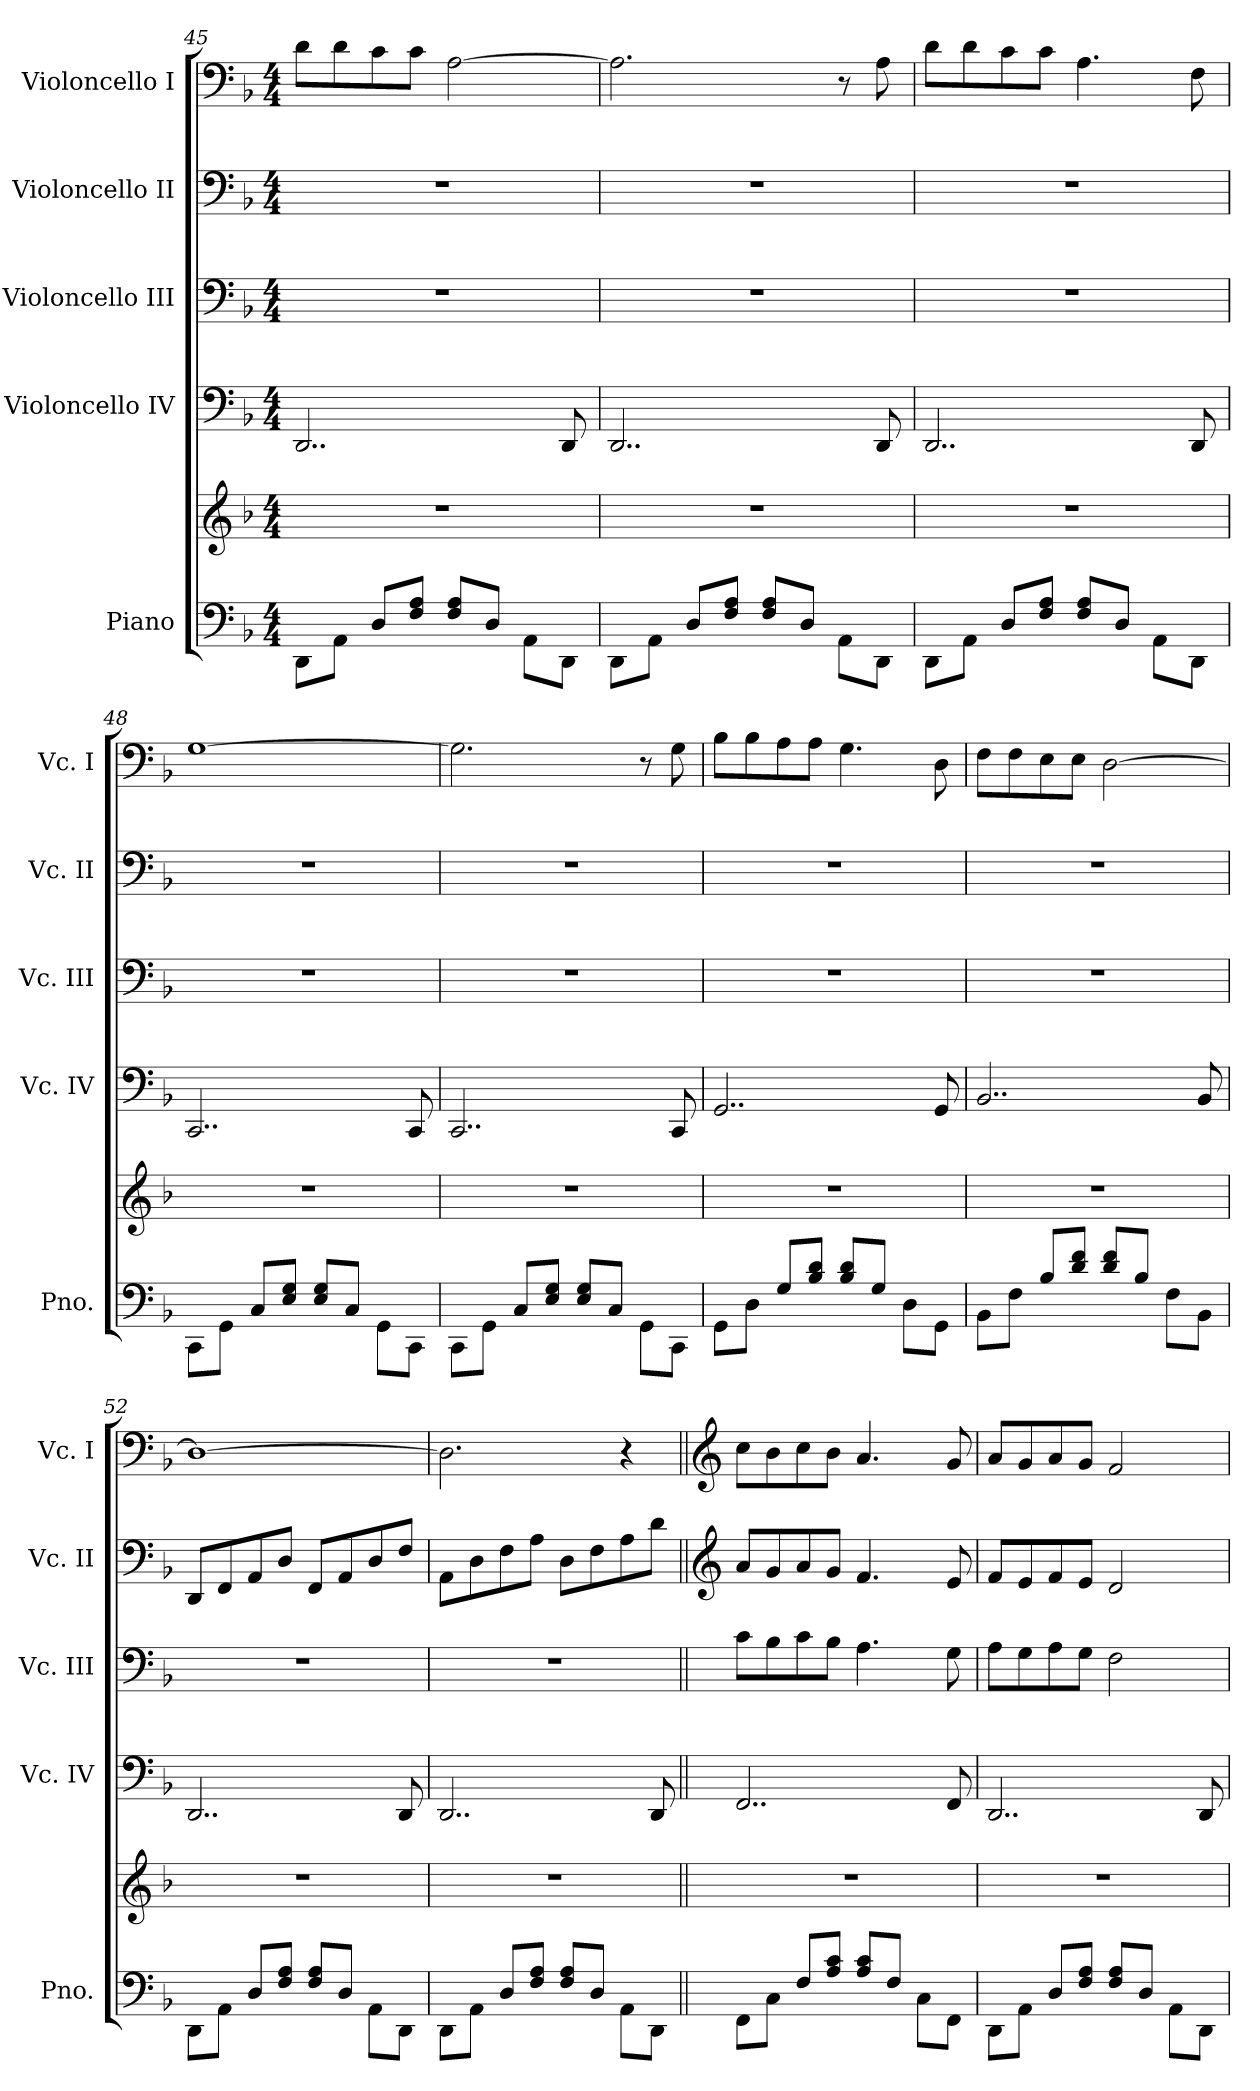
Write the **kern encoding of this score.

**kern	**kern	**kern	**kern	**kern	**kern
*part5	*part5	*part4	*part3	*part2	*part1
*staff6	*staff5	*staff4	*staff3	*staff2	*staff1
*I"Piano	*	*I"Violoncello IV	*I"Violoncello III	*I"Violoncello II	*I"Violoncello I
*I'Pno.	*	*I'Vc. IV	*I'Vc. III	*I'Vc. II	*I'Vc. I
*clefF4	*clefG2	*clefF4	*clefF4	*clefF4	*clefF4
*k[b-]	*k[b-]	*k[b-]	*k[b-]	*k[b-]	*k[b-]
*M4/4	*M4/4	*M4/4	*M4/4	*M4/4	*M4/4
=45	=45	=45	=45	=45	=45
8DD\L	1r	2..DD/	1r	1r	8d\L
8AA\J	.	.	.	.	8d\
8D/L	.	.	.	.	8c\
8F/ 8A/J	.	.	.	.	8c\J
8F/ 8A/L	.	.	.	.	[2A\
8D/J	.	.	.	.	.
8AA\L	.	.	.	.	.
8DD\J	.	8DD/	.	.	.
=46	=46	=46	=46	=46	=46
8DD\L	1r	2..DD/	1r	1r	2.A\]
8AA\J	.	.	.	.	.
8D/L	.	.	.	.	.
8F/ 8A/J	.	.	.	.	.
8F/ 8A/L	.	.	.	.	.
8D/J	.	.	.	.	.
8AA\L	.	.	.	.	8r
8DD\J	.	8DD/	.	.	8A\
!!LO:PB:g=z
=47	=47	=47	=47	=47	=47
8DD\L	1r	2..DD/	1r	1r	8d\L
8AA\J	.	.	.	.	8d\
8D/L	.	.	.	.	8c\
8F/ 8A/J	.	.	.	.	8c\J
8F/ 8A/L	.	.	.	.	4.A\
8D/J	.	.	.	.	.
8AA\L	.	.	.	.	.
8DD\J	.	8DD/	.	.	8F\
=48	=48	=48	=48	=48	=48
8CC\L	1r	2..CC/	1r	1r	[1G
8GG\J	.	.	.	.	.
8C/L	.	.	.	.	.
8E/ 8G/J	.	.	.	.	.
8E/ 8G/L	.	.	.	.	.
8C/J	.	.	.	.	.
8GG\L	.	.	.	.	.
8CC\J	.	8CC/	.	.	.
=49	=49	=49	=49	=49	=49
8CC\L	1r	2..CC/	1r	1r	2.G\]
8GG\J	.	.	.	.	.
8C/L	.	.	.	.	.
8E/ 8G/J	.	.	.	.	.
8E/ 8G/L	.	.	.	.	.
8C/J	.	.	.	.	.
8GG\L	.	.	.	.	8r
8CC\J	.	8CC/	.	.	8G\
=50	=50	=50	=50	=50	=50
8GG\L	1r	2..GG/	1r	1r	8B-\L
8D\J	.	.	.	.	8B-\
8G/L	.	.	.	.	8A\
8B-/ 8d/J	.	.	.	.	8A\J
8B-/ 8d/L	.	.	.	.	4.G\
8G/J	.	.	.	.	.
8D\L	.	.	.	.	.
8GG\J	.	8GG/	.	.	8D\
=51	=51	=51	=51	=51	=51
8BB-\L	1r	2..BB-/	1r	1r	8F\L
8F\J	.	.	.	.	8F\
8B-/L	.	.	.	.	8E\
8d/ 8f/J	.	.	.	.	8E\J
8d/ 8f/L	.	.	.	.	[2D\
8B-/J	.	.	.	.	.
8F\L	.	.	.	.	.
8BB-\J	.	8BB-/	.	.	.
!!LO:LB:g=z
=52	=52	=52	=52	=52	=52
8DD\L	1r	2..DD/	1r	8DD/L	1D_
8AA\J	.	.	.	8FF/	.
8D/L	.	.	.	8AA/	.
8F/ 8A/J	.	.	.	8D/J	.
8F/ 8A/L	.	.	.	8FF/L	.
8D/J	.	.	.	8AA/	.
8AA\L	.	.	.	8D/	.
8DD\J	.	8DD/	.	8F/J	.
=53	=53	=53	=53	=53	=53
8DD\L	1r	2..DD/	1r	8AA\L	2.D\]
8AA\J	.	.	.	8D\	.
8D/L	.	.	.	8F\	.
8F/ 8A/J	.	.	.	8A\J	.
8F/ 8A/L	.	.	.	8D\L	.
8D/J	.	.	.	8F\	.
8AA\L	.	.	.	8A\	4r
8DD\J	.	8DD/	.	8d\J	.
=54||	=54||	=54||	=54||	=54||	=54||
*	*	*	*	*clefG2	*clefG2
8FF\L	1r	2..FF/	8c\L	8a/L	8cc\L
8C\J	.	.	8B-\	8g/	8b-\
8F/L	.	.	8c\	8a/	8cc\
8A/ 8c/J	.	.	8B-\J	8g/J	8b-\J
8A/ 8c/L	.	.	4.A\	4.f/	4.a/
8F/J	.	.	.	.	.
8C\L	.	.	.	.	.
8FF\J	.	8FF/	8G\	8e/	8g/
=55	=55	=55	=55	=55	=55
8DD\L	1r	2..DD/	8A\L	8f/L	8a/L
8AA\J	.	.	8G\	8e/	8g/
8D/L	.	.	8A\	8f/	8a/
8F/ 8A/J	.	.	8G\J	8e/J	8g/J
8F/ 8A/L	.	.	2F\	2d/	2f/
8D/J	.	.	.	.	.
8AA\L	.	.	.	.	.
8DD\J	.	8DD/	.	.	.
=	=	=	=	=	=
*-	*-	*-	*-	*-	*-
